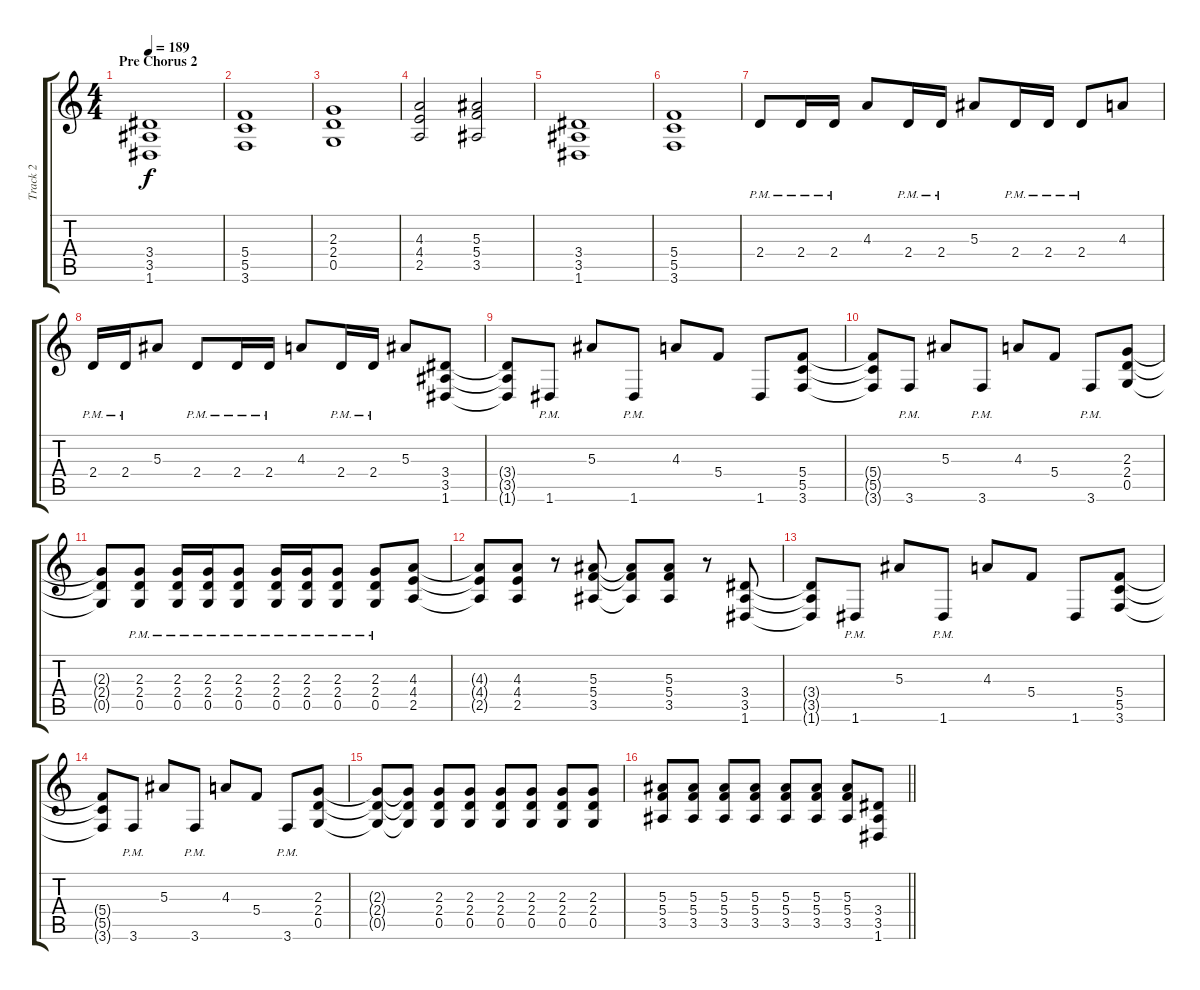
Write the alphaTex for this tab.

\track ("Track 2" "Track 2") {instrument distortionguitar}
\staff {score tabs}
\tuning (D4 A3 F3 C3 G2 D2) {hide}
\ts (4 4)
\section ("" "Pre Chorus 2")
\tempo 189
\clef g2
\ks c
(3.4 3.5 1.6).1{dy f} |
(5.4 5.5 3.6).1 |
(2.3 2.4 0.5).1 |
(4.3 4.4 2.5).2 (5.3 5.4 3.5).2 |
(3.4 3.5 1.6).1 |
(5.4 5.5 3.6).1 |
2.4{pm}.8 2.4{pm}.16 2.4{pm}.16 4.3.8 2.4{pm}.16 2.4{pm}.16 5.3.8 2.4{pm}.16 2.4{pm}.16 2.4{pm}.8 4.3.8 |
2.4{pm}.16 2.4{pm}.16 5.3.8 2.4{pm}.8 2.4{pm}.16 2.4{pm}.16 4.3.8 2.4{pm}.16 2.4{pm}.16 5.3.8 (3.4 3.5 1.6).8 |
(3.4{t} 3.5{t} 1.6{t}).8 1.6{pm}.8 5.3.8 1.6{pm}.8 4.3.8 5.4.8 1.6.8 (5.4 5.5 3.6).8 |
(5.4{t} 5.5{t} 3.6{t}).8 3.6{pm}.8 5.3.8 3.6{pm}.8 4.3.8 5.4.8 3.6{pm}.8 (2.3 2.4 0.5).8 |
(2.3{t} 2.4{t} 0.5{t}).8 (2.3{pm} 2.4{pm} 0.5{pm}).8 (2.3{pm} 2.4{pm} 0.5{pm}).16 (2.3{pm} 2.4{pm} 0.5{pm}).16 (2.3{pm} 2.4{pm} 0.5{pm}).8 (2.3{pm} 2.4{pm} 0.5{pm}).16 (2.3{pm} 2.4{pm} 0.5{pm}).16 (2.3{pm} 2.4{pm} 0.5{pm}).8 (2.3{pm} 2.4{pm} 0.5{pm}).8 (4.3 4.4 2.5).8 |
(4.3{t} 4.4{t} 2.5{t}).8 (4.3 4.4 2.5).8 r.8 (5.3 5.4 3.5).8 (5.3{t} 5.4{t} 3.5{t}).8 (5.3 5.4 3.5).8 r.8 (3.4 3.5 1.6).8 |
(3.4{t} 3.5{t} 1.6{t}).8 1.6{pm}.8 5.3.8 1.6{pm}.8 4.3.8 5.4.8 1.6.8 (5.4 5.5 3.6).8 |
(5.4{t} 5.5{t} 3.6{t}).8 3.6{pm}.8 5.3.8 3.6{pm}.8 4.3.8 5.4.8 3.6{pm}.8 (2.3 2.4 0.5).8 |
(2.3{t} 2.4{t} 0.5{t}).8 (2.3{t} 2.4{t} 0.5{t}).8 (2.3 2.4 0.5).8 (2.3 2.4 0.5).8 (2.3 2.4 0.5).8 (2.3 2.4 0.5).8 (2.3 2.4 0.5).8 (2.3 2.4 0.5).8 |
\barLineRight lightlight
(5.3 5.4 3.5).8 (5.3 5.4 3.5).8 (5.3 5.4 3.5).8 (5.3 5.4 3.5).8 (5.3 5.4 3.5).8 (5.3 5.4 3.5).8 (5.3 5.4 3.5).8 (3.4 3.5 1.6).8
